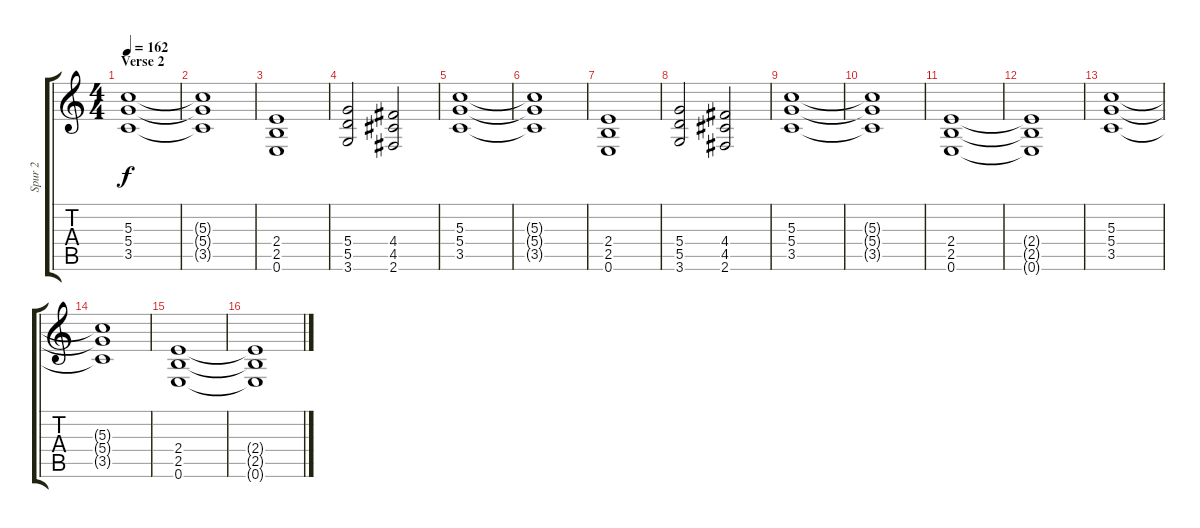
\track ("Spur 2" "Spur 2") {instrument acousticguitarsteel}
\staff {score tabs}
\tuning (E4 B3 G3 D3 A2 E2) {hide}
\ts (4 4)
\section ("" "Verse 2")
\tempo 162
\clef g2
\ks c
(5.3 5.4 3.5).1{dy f} |
(5.3{t} 5.4{t} 3.5{t}).1 |
(2.4 2.5 0.6).1 |
(5.4 5.5 3.6).2 (4.4 4.5 2.6).2 |
(5.3 5.4 3.5).1 |
(5.3{t} 5.4{t} 3.5{t}).1 |
(2.4 2.5 0.6).1 |
(5.4 5.5 3.6).2 (4.4 4.5 2.6).2 |
(5.3 5.4 3.5).1 |
(5.3{t} 5.4{t} 3.5{t}).1 |
(2.4 2.5 0.6).1 |
(2.4{t} 2.5{t} 0.6{t}).1 |
(5.3 5.4 3.5).1 |
(5.3{t} 5.4{t} 3.5{t}).1 |
(2.4 2.5 0.6).1 |
(2.4{t} 2.5{t} 0.6{t}).1
